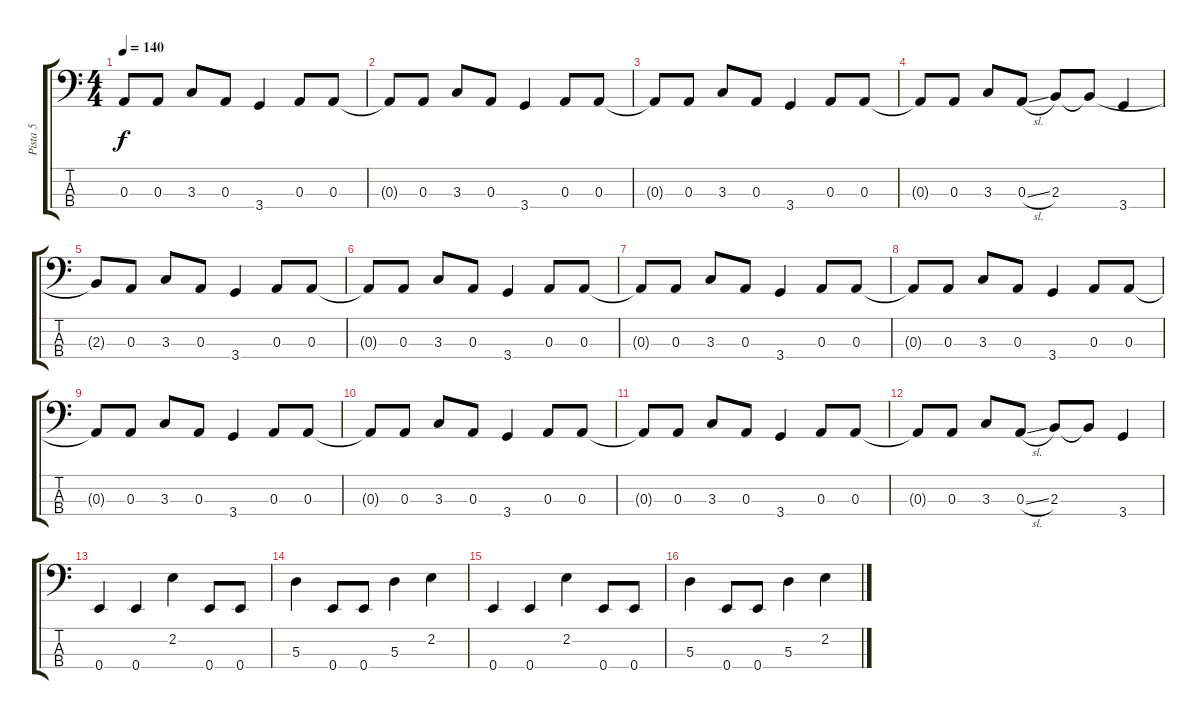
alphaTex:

\track ("Pista 5" "Pista 5") {instrument electricbassfinger}
\staff {score tabs}
\tuning (G2 D2 A1 E1) {hide}
\ts (4 4)
\tempo 140
\clef f4
\ks c
0.3{t}.8{dy f} 0.3.8 3.3.8 0.3.8 3.4.4 0.3.8 0.3.8 |
0.3{t}.8 0.3.8 3.3.8 0.3.8 3.4.4 0.3.8 0.3.8 |
0.3{t}.8 0.3.8 3.3.8 0.3.8 3.4.4 0.3.8 0.3.8 |
0.3{t}.8 0.3.8 3.3.8 0.3{sl}.8 2.3.8 2.3{t}.8 3.4.4 |
2.3{t}.8 0.3.8 3.3.8 0.3.8 3.4.4 0.3.8 0.3.8 |
0.3{t}.8 0.3.8 3.3.8 0.3.8 3.4.4 0.3.8 0.3.8 |
0.3{t}.8 0.3.8 3.3.8 0.3.8 3.4.4 0.3.8 0.3.8 |
0.3{t}.8 0.3.8 3.3.8 0.3.8 3.4.4 0.3.8 0.3.8 |
0.3{t}.8 0.3.8 3.3.8 0.3.8 3.4.4 0.3.8 0.3.8 |
0.3{t}.8 0.3.8 3.3.8 0.3.8 3.4.4 0.3.8 0.3.8 |
0.3{t}.8 0.3.8 3.3.8 0.3.8 3.4.4 0.3.8 0.3.8 |
0.3{t}.8 0.3.8 3.3.8 0.3{sl}.8 2.3.8 2.3{t}.8 3.4.4 |
0.4.4 0.4.4 2.2.4 0.4.8 0.4.8 |
5.3.4 0.4.8 0.4.8 5.3.4 2.2.4 |
0.4.4 0.4.4 2.2.4 0.4.8 0.4.8 |
5.3.4 0.4.8 0.4.8 5.3.4 2.2.4
